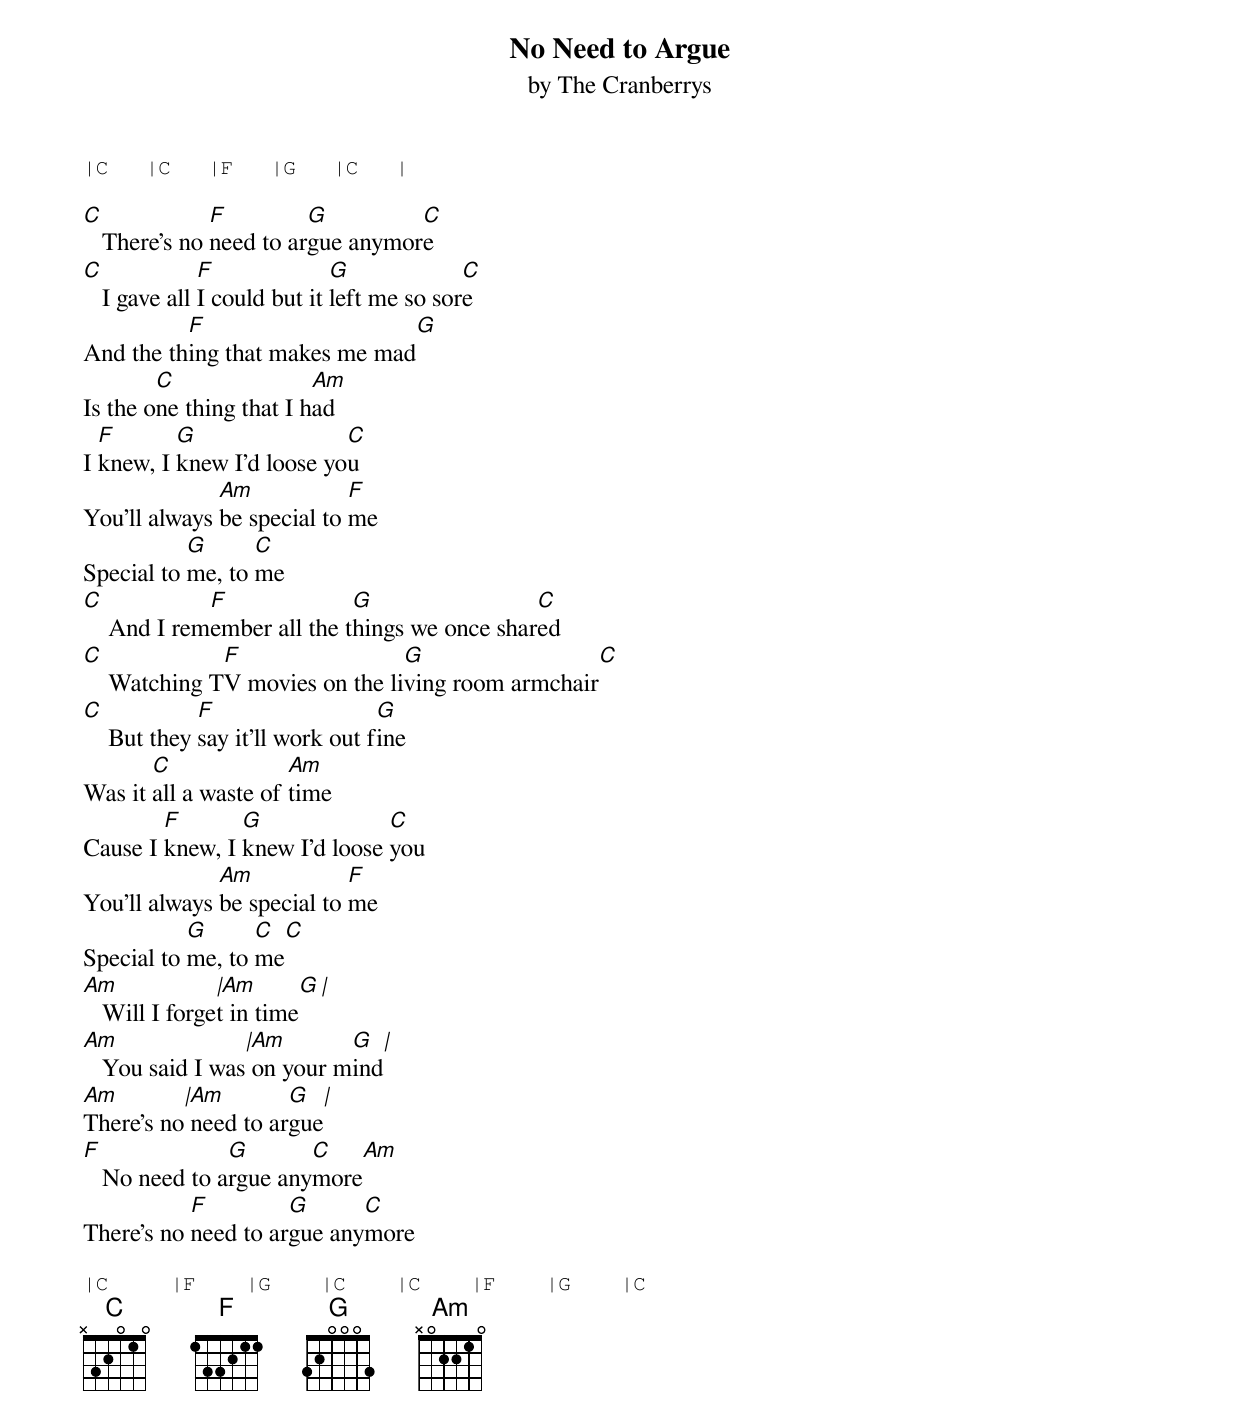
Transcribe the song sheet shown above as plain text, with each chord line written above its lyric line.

No Need to Argue
by The Cranberrys

|C   |C   |F   |G   |C   |

C             F         G         C
   There’s no need to argue anymore
C             F              G             C
   I gave all I could but it left me so sore
          F                    G
And the thing that makes me mad
        C                Am
Is the one thing that I had
  F       G                C
I knew, I knew I'd loose you
              Am            F
You'll always be special to me
           G      C
Special to me, to me
C            F              G                 C
    And I remember all the things we once shared
C             F                 G                 C
    Watching TV movies on the living room armchair
C            F                   G
    But they say it'll work out fine
       C              Am
Was it all a waste of time
        F       G              C
Cause I knew, I knew I'd loose you
              Am            F
You'll always be special to me
           G      C       C
Special to me, to me
Am             |Am       G     |
   Will I forget in time
Am               |Am       G     |
   You said I was on your mind
Am        |Am        G     |
There's no need to argue
F              G       C    Am
   No need to argue anymore
           F         G      C
There's no need to argue anymore

|C     |F    |G    |C    |C    |F    |G    |C
